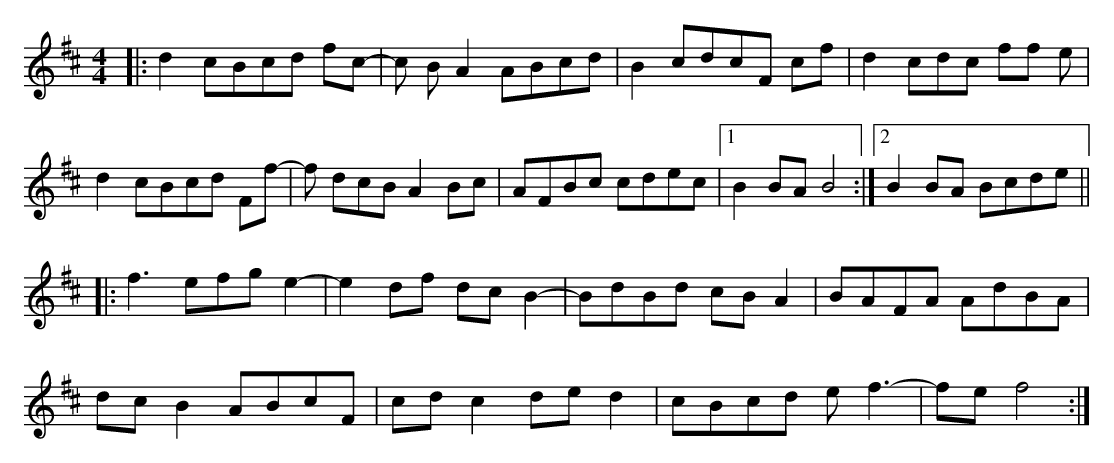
X:1
M:4/4
K:Bmin
|:d2 cBcd fc-|c BA2 ABcd|B2 cdcF cf|d2 cdc ff e|
d2 cBcd Ff-|f dcB A2 Bc|AFBc cdec|1 B2BA B4:|2 B2BA Bcde||
|:f3 efge2-|e2df dcB2-|BdBd cBA2|BAFA AdBA|
dcB2 ABcF|cdc2 ded2|cBcd ef3-|fef4:|
